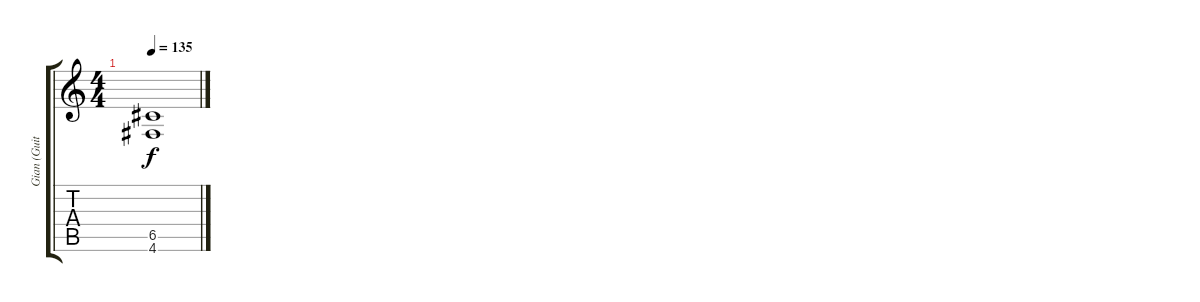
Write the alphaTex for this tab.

\track ("Gian (Guitar)" "Gian (Guit") {instrument distortionguitar}
\staff {score tabs}
\tuning (D4 A3 F3 C3 G2 D2) {hide}
\ts (4 4)
\tempo 135
\clef g2
\ks c
(6.5 4.6).1{dy f}
